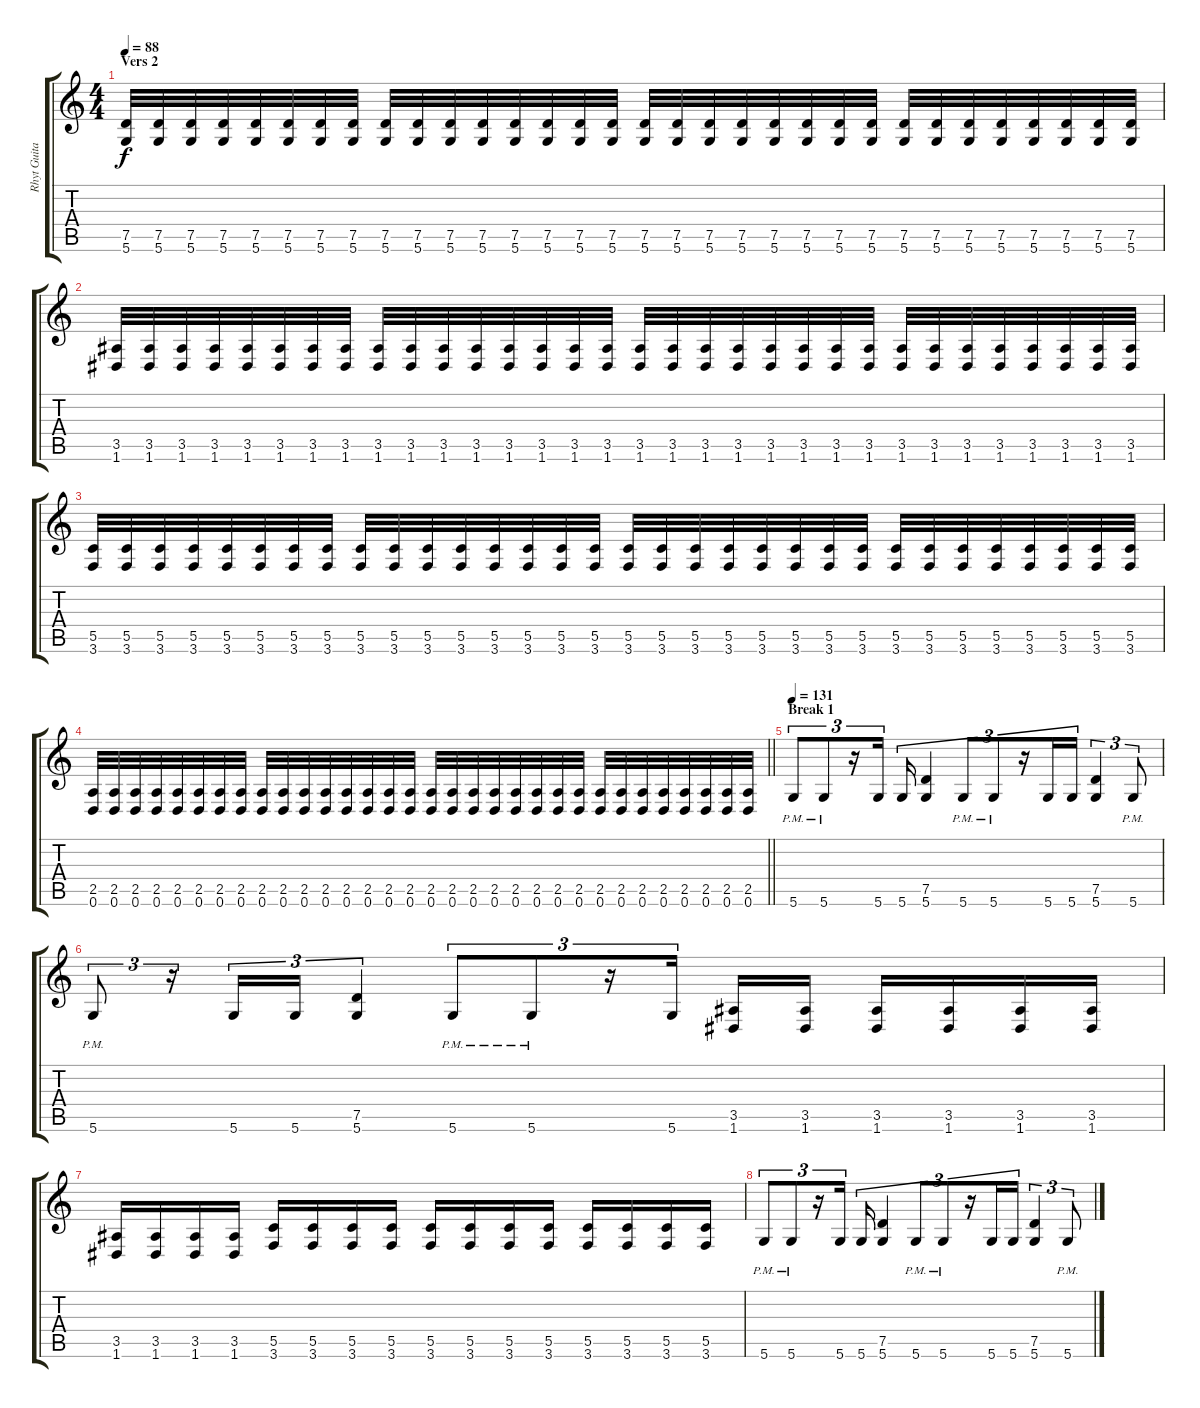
\track ("Rhyt Guitar" "Rhyt Guita") {instrument distortionguitar}
\staff {score tabs}
\tuning (D4 A3 F3 C3 G2 D2) {hide}
\ts (4 4)
\section ("" "Vers 2")
\tempo 88
\clef g2
\ks c
(7.5 5.6).32{dy f} (7.5 5.6).32 (7.5 5.6).32 (7.5 5.6).32 (7.5 5.6).32 (7.5 5.6).32 (7.5 5.6).32 (7.5 5.6).32 (7.5 5.6).32 (7.5 5.6).32 (7.5 5.6).32 (7.5 5.6).32 (7.5 5.6).32 (7.5 5.6).32 (7.5 5.6).32 (7.5 5.6).32 (7.5 5.6).32 (7.5 5.6).32 (7.5 5.6).32 (7.5 5.6).32 (7.5 5.6).32 (7.5 5.6).32 (7.5 5.6).32 (7.5 5.6).32 (7.5 5.6).32 (7.5 5.6).32 (7.5 5.6).32 (7.5 5.6).32 (7.5 5.6).32 (7.5 5.6).32 (7.5 5.6).32 (7.5 5.6).32 |
(3.5 1.6).32 (3.5 1.6).32 (3.5 1.6).32 (3.5 1.6).32 (3.5 1.6).32 (3.5 1.6).32 (3.5 1.6).32 (3.5 1.6).32 (3.5 1.6).32 (3.5 1.6).32 (3.5 1.6).32 (3.5 1.6).32 (3.5 1.6).32 (3.5 1.6).32 (3.5 1.6).32 (3.5 1.6).32 (3.5 1.6).32 (3.5 1.6).32 (3.5 1.6).32 (3.5 1.6).32 (3.5 1.6).32 (3.5 1.6).32 (3.5 1.6).32 (3.5 1.6).32 (3.5 1.6).32 (3.5 1.6).32 (3.5 1.6).32 (3.5 1.6).32 (3.5 1.6).32 (3.5 1.6).32 (3.5 1.6).32 (3.5 1.6).32 |
(5.5 3.6).32 (5.5 3.6).32 (5.5 3.6).32 (5.5 3.6).32 (5.5 3.6).32 (5.5 3.6).32 (5.5 3.6).32 (5.5 3.6).32 (5.5 3.6).32 (5.5 3.6).32 (5.5 3.6).32 (5.5 3.6).32 (5.5 3.6).32 (5.5 3.6).32 (5.5 3.6).32 (5.5 3.6).32 (5.5 3.6).32 (5.5 3.6).32 (5.5 3.6).32 (5.5 3.6).32 (5.5 3.6).32 (5.5 3.6).32 (5.5 3.6).32 (5.5 3.6).32 (5.5 3.6).32 (5.5 3.6).32 (5.5 3.6).32 (5.5 3.6).32 (5.5 3.6).32 (5.5 3.6).32 (5.5 3.6).32 (5.5 3.6).32 |
\barLineRight lightlight
(2.5 0.6).32 (2.5 0.6).32 (2.5 0.6).32 (2.5 0.6).32 (2.5 0.6).32 (2.5 0.6).32 (2.5 0.6).32 (2.5 0.6).32 (2.5 0.6).32 (2.5 0.6).32 (2.5 0.6).32 (2.5 0.6).32 (2.5 0.6).32 (2.5 0.6).32 (2.5 0.6).32 (2.5 0.6).32 (2.5 0.6).32 (2.5 0.6).32 (2.5 0.6).32 (2.5 0.6).32 (2.5 0.6).32 (2.5 0.6).32 (2.5 0.6).32 (2.5 0.6).32 (2.5 0.6).32 (2.5 0.6).32 (2.5 0.6).32 (2.5 0.6).32 (2.5 0.6).32 (2.5 0.6).32 (2.5 0.6).32 (2.5 0.6).32 |
\section ("" "Break 1")
\tempo 131
5.6{pm}.8{tu (3 2)} 5.6{pm}.8{tu (3 2)} r.16{tu (3 2)} 5.6.16{tu (3 2)} 5.6.16{tu (3 2)} (7.5 5.6).4{tu (3 2)} 5.6{pm}.8{tu (3 2)} 5.6{pm}.8{tu (3 2)} r.16{tu (3 2)} 5.6.16{tu (3 2)} 5.6.16{tu (3 2)} (7.5 5.6).4{tu (3 2)} 5.6{pm}.8{tu (3 2)} |
5.6{pm}.8{tu (3 2)} r.16{tu (3 2)} 5.6.16{tu (3 2)} 5.6.16{tu (3 2)} (7.5 5.6).4{tu (3 2)} 5.6{pm}.8{tu (3 2)} 5.6{pm}.8{tu (3 2)} r.16{tu (3 2)} 5.6.16{tu (3 2) beam splitsecondary} (3.5 1.6).16 (3.5 1.6).16 (3.5 1.6).16 (3.5 1.6).16 (3.5 1.6).16 (3.5 1.6).16 |
(3.5 1.6).16 (3.5 1.6).16 (3.5 1.6).16 (3.5 1.6).16 (5.5 3.6).16 (5.5 3.6).16 (5.5 3.6).16 (5.5 3.6).16 (5.5 3.6).16 (5.5 3.6).16 (5.5 3.6).16 (5.5 3.6).16 (5.5 3.6).16 (5.5 3.6).16 (5.5 3.6).16 (5.5 3.6).16 |
5.6{pm}.8{tu (3 2)} 5.6{pm}.8{tu (3 2)} r.16{tu (3 2)} 5.6.16{tu (3 2)} 5.6.16{tu (3 2)} (7.5 5.6).4{tu (3 2)} 5.6{pm}.8{tu (3 2)} 5.6{pm}.8{tu (3 2)} r.16{tu (3 2)} 5.6.16{tu (3 2)} 5.6.16{tu (3 2)} (7.5 5.6).4{tu (3 2)} 5.6{pm}.8{tu (3 2)}
